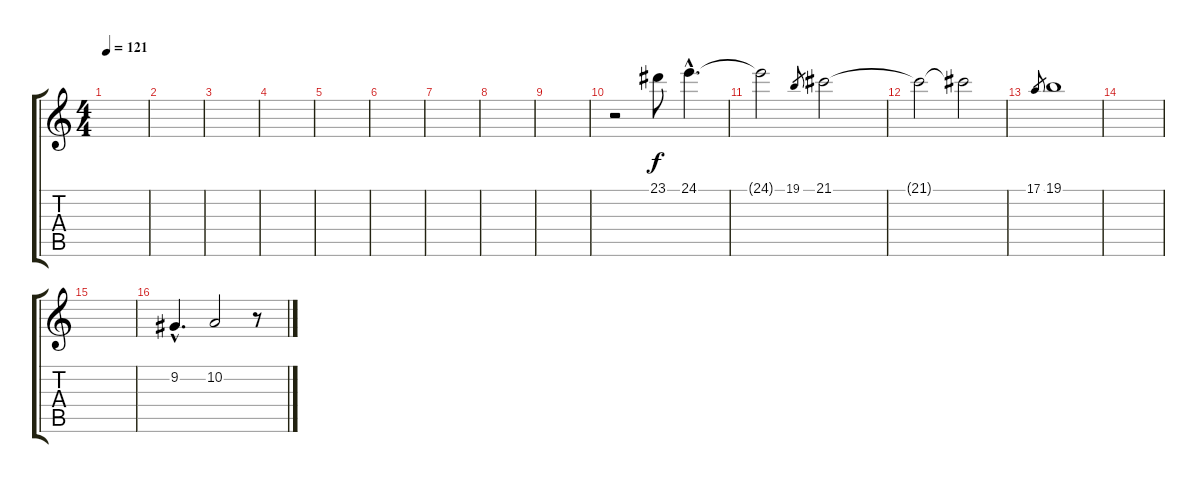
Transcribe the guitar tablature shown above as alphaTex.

\track "" {instrument acousticgrandpiano}
\staff {score tabs}
\tuning (E4 B3 G3 D3 A2 E2) {hide}
\ts (4 4)
\tempo 121
\clef g2
\ks c
|
|
|
|
|
|
|
|
|
r.2 23.1.8 24.1{hac}.4{d} |
24.1{t}.2 19.1.8{gr} 21.1.2 |
21.1{t}.2 21.1{t}.2 |
17.1.8{gr} 19.1.1 |
|
|
9.2{hac}.4{d} 10.2.2 r.8
